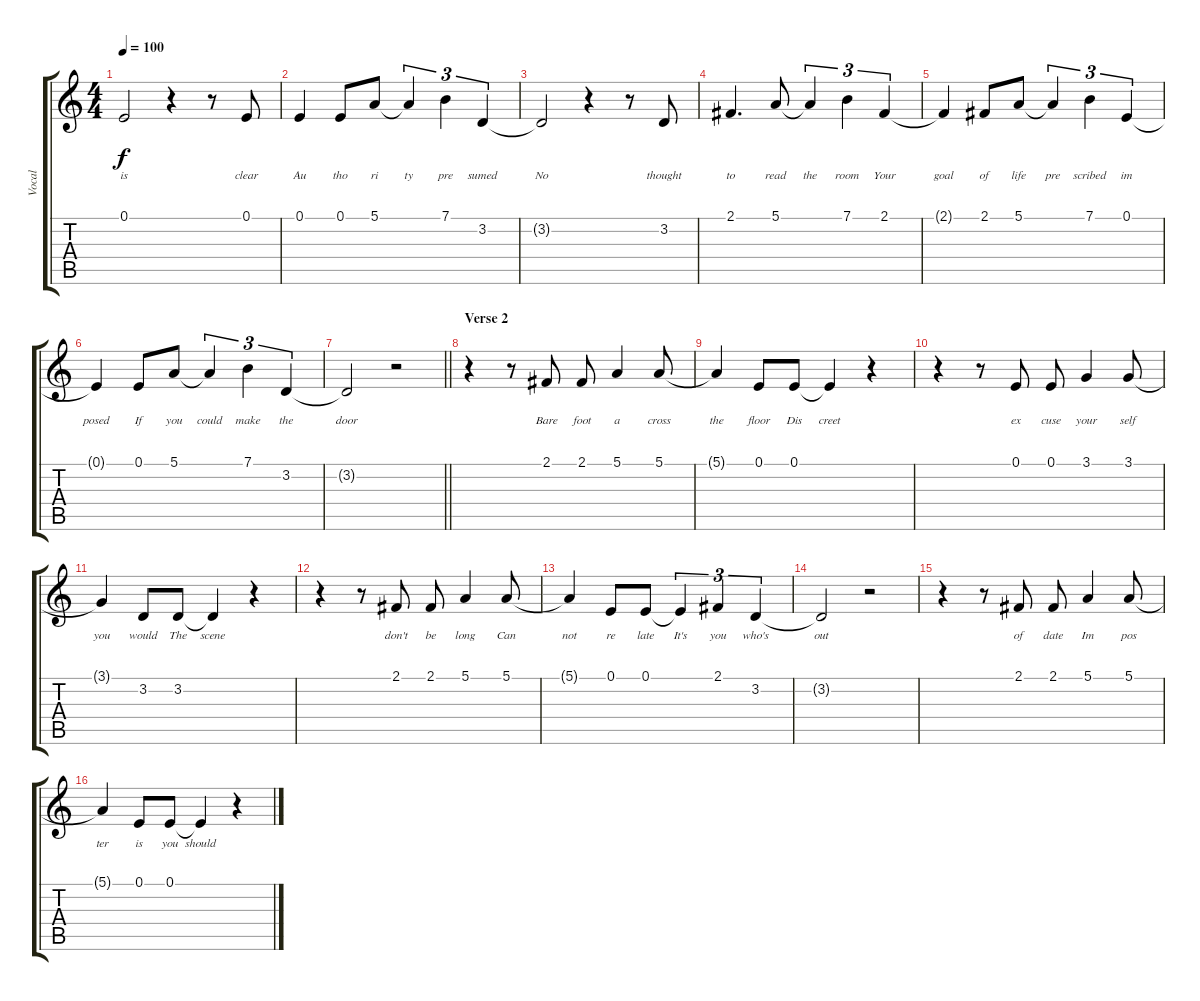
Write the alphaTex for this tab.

\track ("Vocal" "Vocal") {instrument acousticgrandpiano}
\staff {score tabs}
\tuning (E4 B3 G3 D3 A2 E2) {hide}
\ts (4 4)
\tempo 100
\clef g2
\ks c
0.1{t}.2{lyrics (0 "is") lyrics (1 "") lyrics (2 "") lyrics (3 "") lyrics (4 "") dy f} r.4 r.8 0.1.8{lyrics (0 "clear") lyrics (1 "") lyrics (2 "") lyrics (3 "") lyrics (4 "")} |
0.1.4{lyrics (0 "Au") lyrics (1 "") lyrics (2 "") lyrics (3 "") lyrics (4 "")} 0.1.8{lyrics (0 "tho") lyrics (1 "") lyrics (2 "") lyrics (3 "") lyrics (4 "")} 5.1.8{lyrics (0 "ri") lyrics (1 "") lyrics (2 "") lyrics (3 "") lyrics (4 "")} 5.1{t}.4{tu (3 2) lyrics (0 "ty") lyrics (1 "") lyrics (2 "") lyrics (3 "") lyrics (4 "")} 7.1.4{tu (3 2) lyrics (0 "pre") lyrics (1 "") lyrics (2 "") lyrics (3 "") lyrics (4 "")} 3.2.4{tu (3 2) lyrics (0 "sumed") lyrics (1 "") lyrics (2 "") lyrics (3 "") lyrics (4 "")} |
3.2{t}.2{lyrics (0 "No") lyrics (1 "") lyrics (2 "") lyrics (3 "") lyrics (4 "")} r.4 r.8 3.2.8{lyrics (0 "thought") lyrics (1 "") lyrics (2 "") lyrics (3 "") lyrics (4 "")} |
2.1.4{d lyrics (0 "to") lyrics (1 "") lyrics (2 "") lyrics (3 "") lyrics (4 "")} 5.1.8{lyrics (0 "read") lyrics (1 "") lyrics (2 "") lyrics (3 "") lyrics (4 "")} 5.1{t}.4{tu (3 2) lyrics (0 "the") lyrics (1 "") lyrics (2 "") lyrics (3 "") lyrics (4 "")} 7.1.4{tu (3 2) lyrics (0 "room") lyrics (1 "") lyrics (2 "") lyrics (3 "") lyrics (4 "")} 2.1.4{tu (3 2) lyrics (0 "Your") lyrics (1 "") lyrics (2 "") lyrics (3 "") lyrics (4 "")} |
2.1{t}.4{lyrics (0 "goal") lyrics (1 "") lyrics (2 "") lyrics (3 "") lyrics (4 "")} 2.1.8{lyrics (0 "of") lyrics (1 "") lyrics (2 "") lyrics (3 "") lyrics (4 "")} 5.1.8{lyrics (0 "life") lyrics (1 "") lyrics (2 "") lyrics (3 "") lyrics (4 "")} 5.1{t}.4{tu (3 2) lyrics (0 "pre") lyrics (1 "") lyrics (2 "") lyrics (3 "") lyrics (4 "")} 7.1.4{tu (3 2) lyrics (0 "scribed") lyrics (1 "") lyrics (2 "") lyrics (3 "") lyrics (4 "")} 0.1.4{tu (3 2) lyrics (0 "im") lyrics (1 "") lyrics (2 "") lyrics (3 "") lyrics (4 "")} |
0.1{t}.4{lyrics (0 "posed") lyrics (1 "") lyrics (2 "") lyrics (3 "") lyrics (4 "")} 0.1.8{lyrics (0 "If") lyrics (1 "") lyrics (2 "") lyrics (3 "") lyrics (4 "")} 5.1.8{lyrics (0 "you") lyrics (1 "") lyrics (2 "") lyrics (3 "") lyrics (4 "")} 5.1{t}.4{tu (3 2) lyrics (0 "could") lyrics (1 "") lyrics (2 "") lyrics (3 "") lyrics (4 "")} 7.1.4{tu (3 2) lyrics (0 "make") lyrics (1 "") lyrics (2 "") lyrics (3 "") lyrics (4 "")} 3.2.4{tu (3 2) lyrics (0 "the") lyrics (1 "") lyrics (2 "") lyrics (3 "") lyrics (4 "")} |
\barLineRight lightlight
3.2{t}.2{lyrics (0 "door") lyrics (1 "") lyrics (2 "") lyrics (3 "") lyrics (4 "")} r.2 |
\section ("" "Verse 2")
r.4 r.8 2.1.8{lyrics (0 "Bare") lyrics (1 "") lyrics (2 "") lyrics (3 "") lyrics (4 "")} 2.1.8{lyrics (0 "foot") lyrics (1 "") lyrics (2 "") lyrics (3 "") lyrics (4 "")} 5.1.4{lyrics (0 "a") lyrics (1 "") lyrics (2 "") lyrics (3 "") lyrics (4 "")} 5.1.8{lyrics (0 "cross") lyrics (1 "") lyrics (2 "") lyrics (3 "") lyrics (4 "")} |
5.1{t}.4{lyrics (0 "the") lyrics (1 "") lyrics (2 "") lyrics (3 "") lyrics (4 "")} 0.1.8{lyrics (0 "floor") lyrics (1 "") lyrics (2 "") lyrics (3 "") lyrics (4 "")} 0.1.8{lyrics (0 "Dis") lyrics (1 "") lyrics (2 "") lyrics (3 "") lyrics (4 "")} 0.1{t}.4{lyrics (0 "creet") lyrics (1 "") lyrics (2 "") lyrics (3 "") lyrics (4 "")} r.4 |
r.4 r.8 0.1.8{lyrics (0 "ex") lyrics (1 "") lyrics (2 "") lyrics (3 "") lyrics (4 "")} 0.1.8{lyrics (0 "cuse") lyrics (1 "") lyrics (2 "") lyrics (3 "") lyrics (4 "")} 3.1.4{lyrics (0 "your") lyrics (1 "") lyrics (2 "") lyrics (3 "") lyrics (4 "")} 3.1.8{lyrics (0 "self") lyrics (1 "") lyrics (2 "") lyrics (3 "") lyrics (4 "")} |
3.1{t}.4{lyrics (0 "you") lyrics (1 "") lyrics (2 "") lyrics (3 "") lyrics (4 "")} 3.2.8{lyrics (0 "would") lyrics (1 "") lyrics (2 "") lyrics (3 "") lyrics (4 "")} 3.2.8{lyrics (0 "The") lyrics (1 "") lyrics (2 "") lyrics (3 "") lyrics (4 "")} 3.2{t}.4{lyrics (0 "scene") lyrics (1 "") lyrics (2 "") lyrics (3 "") lyrics (4 "")} r.4 |
r.4 r.8 2.1.8{lyrics (0 "don't") lyrics (1 "") lyrics (2 "") lyrics (3 "") lyrics (4 "")} 2.1.8{lyrics (0 "be") lyrics (1 "") lyrics (2 "") lyrics (3 "") lyrics (4 "")} 5.1.4{lyrics (0 "long") lyrics (1 "") lyrics (2 "") lyrics (3 "") lyrics (4 "")} 5.1.8{lyrics (0 "Can") lyrics (1 "") lyrics (2 "") lyrics (3 "") lyrics (4 "")} |
5.1{t}.4{lyrics (0 "not") lyrics (1 "") lyrics (2 "") lyrics (3 "") lyrics (4 "")} 0.1.8{lyrics (0 "re") lyrics (1 "") lyrics (2 "") lyrics (3 "") lyrics (4 "")} 0.1.8{lyrics (0 "late") lyrics (1 "") lyrics (2 "") lyrics (3 "") lyrics (4 "")} 0.1{t}.4{tu (3 2) lyrics (0 "It's") lyrics (1 "") lyrics (2 "") lyrics (3 "") lyrics (4 "")} 2.1.4{tu (3 2) lyrics (0 "you") lyrics (1 "") lyrics (2 "") lyrics (3 "") lyrics (4 "")} 3.2.4{tu (3 2) lyrics (0 "who's") lyrics (1 "") lyrics (2 "") lyrics (3 "") lyrics (4 "")} |
3.2{t}.2{lyrics (0 "out") lyrics (1 "") lyrics (2 "") lyrics (3 "") lyrics (4 "")} r.2 |
r.4 r.8 2.1.8{lyrics (0 "of") lyrics (1 "") lyrics (2 "") lyrics (3 "") lyrics (4 "")} 2.1.8{lyrics (0 "date") lyrics (1 "") lyrics (2 "") lyrics (3 "") lyrics (4 "")} 5.1.4{lyrics (0 "Im") lyrics (1 "") lyrics (2 "") lyrics (3 "") lyrics (4 "")} 5.1.8{lyrics (0 "pos") lyrics (1 "") lyrics (2 "") lyrics (3 "") lyrics (4 "")} |
5.1{t}.4{lyrics (0 "ter") lyrics (1 "") lyrics (2 "") lyrics (3 "") lyrics (4 "")} 0.1.8{lyrics (0 "is") lyrics (1 "") lyrics (2 "") lyrics (3 "") lyrics (4 "")} 0.1.8{lyrics (0 "you") lyrics (1 "") lyrics (2 "") lyrics (3 "") lyrics (4 "")} 0.1{t}.4{lyrics (0 "should") lyrics (1 "") lyrics (2 "") lyrics (3 "") lyrics (4 "")} r.4
